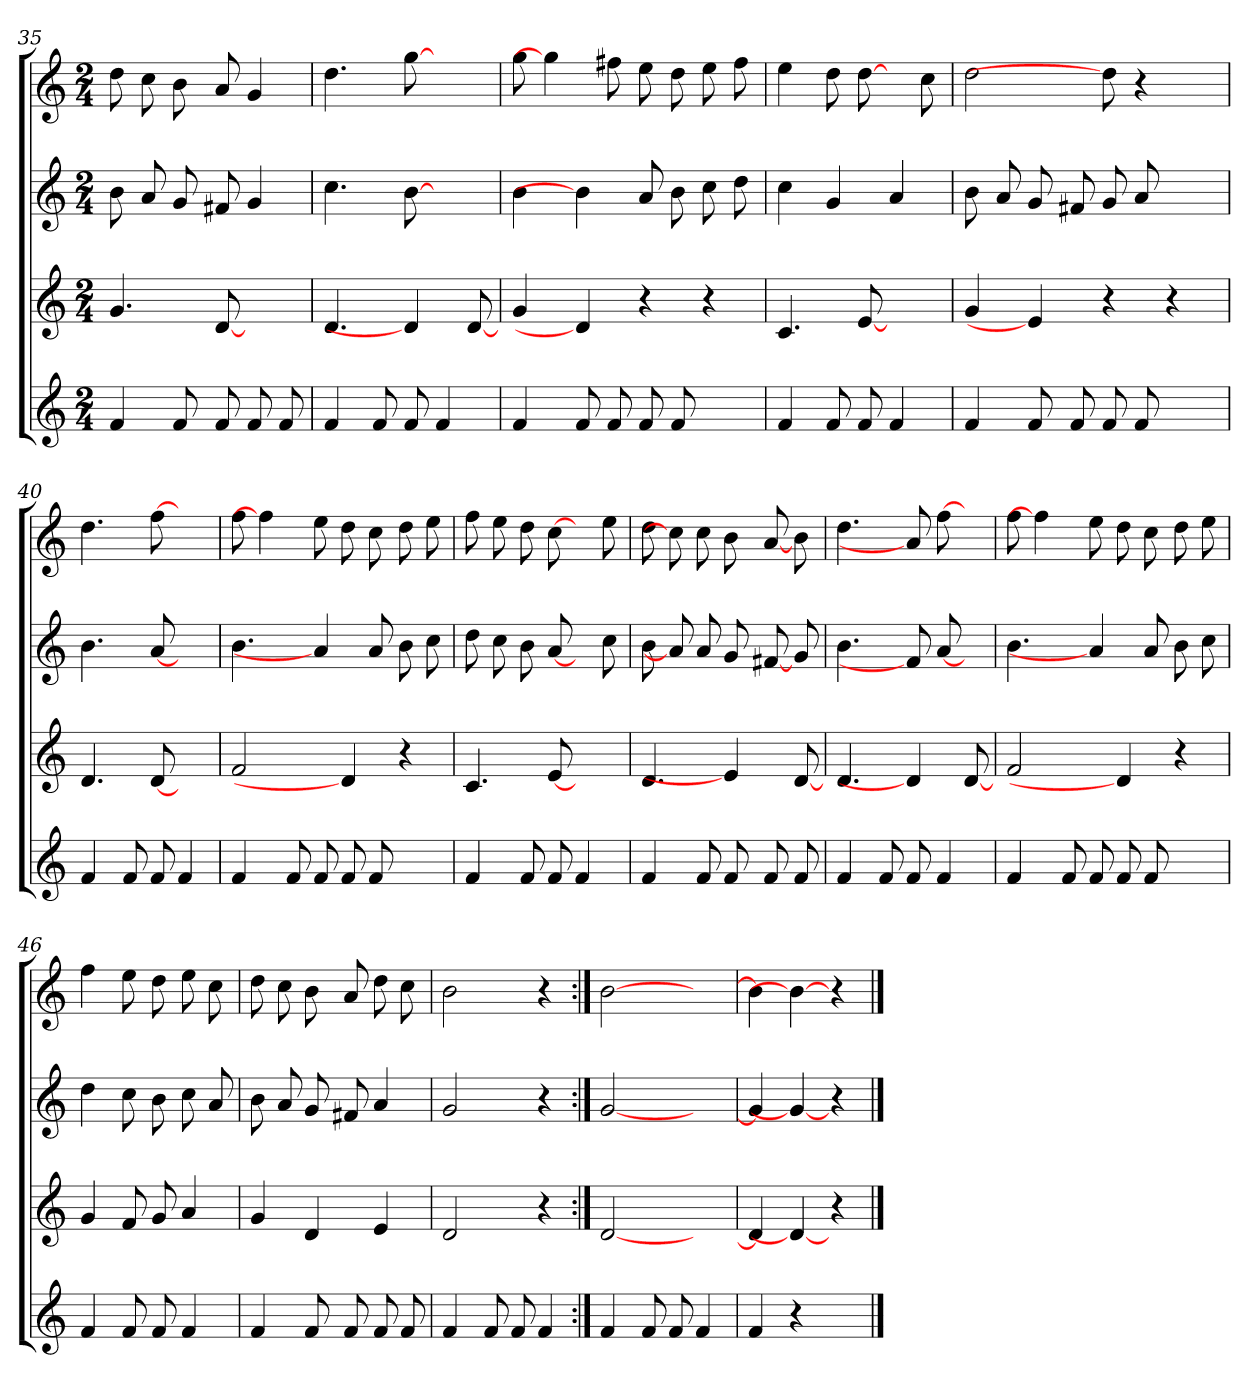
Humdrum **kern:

**kern	**kern	**kern	**kern
*part4	*part3	*part2	*part1
*staff4	*staff3	*staff2	*staff1
*clefG2	*clefG2	*clefG2	*clefG2
*k[]	*k[]	*k[]	*k[]
*M2/4	*M2/4	*M2/4	*M2/4
=35	=35	=35	=35
4f	4.g	8b	8dd
.	.	8a	8cc
8f	.	8g	8b
8f	[8d	8f#	8a
8f	4ryy	4g	4g
8f	.	.	.
=36	=36	=36	=36
4f	4.d	4.cc	4.dd
8f	.	.	.
8f	4d]	[8b	[8gg
4f	.	4ryy	4ryy
.	[8d	.	.
=37	=37	=37	=37
4f	4g	4b	8gg
.	.	.	4gg]
8f	4d]	4b]	.
8f	.	.	8ff#
8f	4r	8a	8ee
8f	.	8b	8dd
4ryy	4r	8cc	8ee
.	.	8dd	8ff#
=38	=38	=38	=38
4f	4.c	4cc	4ee
8f	.	4g	8dd
8f	[8e	.	[8dd
4f	4ryy	4a	8ryy
.	.	.	8cc
=39	=39	=39	=39
4f	4g	8b	2dd
.	.	8a	.
8f	4e]	8g	.
8f	.	8f#	.
8f	4r	8g	8dd]
8f	.	8a	4r
4ryy	4r	4ryy	.
.	.	.	8ryy
=40	=40	=40	=40
4f	4.d	4.b	4.dd
8f	.	.	.
8f	[8d	[8a	[8ff
4f	4ryy	4ryy	4ryy
=41	=41	=41	=41
4f	2f	4.b	8ff
.	.	.	4ff]
8f	.	.	.
8f	.	4a]	8ee
8f	4d]	.	8dd
8f	.	8a	8cc
4ryy	4r	8b	8dd
.	.	8cc	8ee
=42	=42	=42	=42
4f	4.c	8dd	8ff
.	.	8cc	8ee
8f	.	8b	8dd
8f	[8e	[8a	[8cc
4f	4ryy	8ryy	8ryy
.	.	8cc	8ee
=43	=43	=43	=43
4f	4.d	8b	8dd
.	.	8a]	8cc]
8f	.	8a	8cc
8f	4e]	8g	8b
8f	.	[8f#	[8a
8f	[8d	8g	8b
=44	=44	=44	=44
4f	4.d	4.b	4.dd
8f	.	.	.
8f	4d]	8f#]	8a]
4f	.	[8a	[8ff
.	[8d	8ryy	8ryy
=45	=45	=45	=45
4f	2f	4.b	8ff
.	.	.	4ff]
8f	.	.	.
8f	.	4a]	8ee
8f	4d]	.	8dd
8f	.	8a	8cc
4ryy	4r	8b	8dd
.	.	8cc	8ee
=46	=46	=46	=46
4f	4g	4dd	4ff
8f	8f	8cc	8ee
8f	8g	8b	8dd
4f	4a	8cc	8ee
.	.	8a	8cc
=47	=47	=47	=47
4f	4g	8b	8dd
.	.	8a	8cc
8f	4d	8g	8b
8f	.	8f#	8a
8f	4e	4a	8dd
8f	.	.	8cc
=48	=48	=48	=48
4f	2d	2g	2b
8f	.	.	.
8f	.	.	.
4f	4r	4r	4r
=49:|!	=49:|!	=49:|!	=49:|!
4f	[2d	[2g	[2b
8f	.	.	.
8f	.	.	.
4f	4ryy	4ryy	4ryy
=50	=50	=50	=50
4f	4d]	4g]	4b]
4r	4d_	4g_	4b_
4ryy	4r	4r	4r
==	==	==	==
*-	*-	*-	*-
